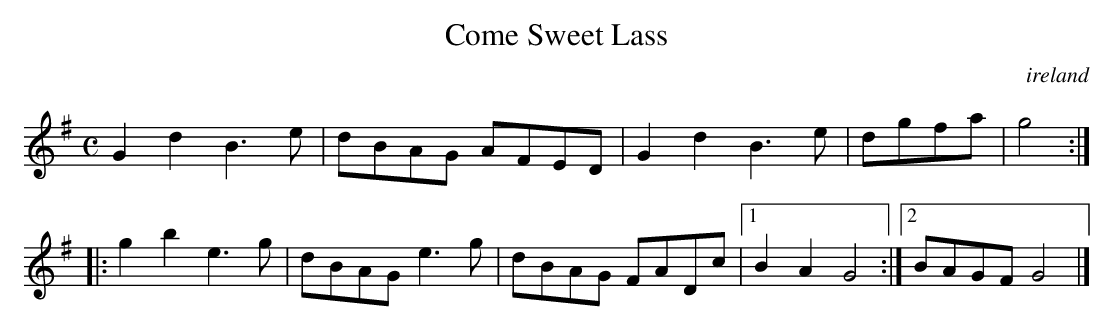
X:1
T:Come Sweet Lass
O:ireland
M:C
K:G
G2d2 B3e| dBAG AFED| G2d2 B3e| dgfa| g4::
g2b2 e3g| dBAG e3g| dBAG FADc|1 B2A2 G4 :|2 BAGF G4|]
